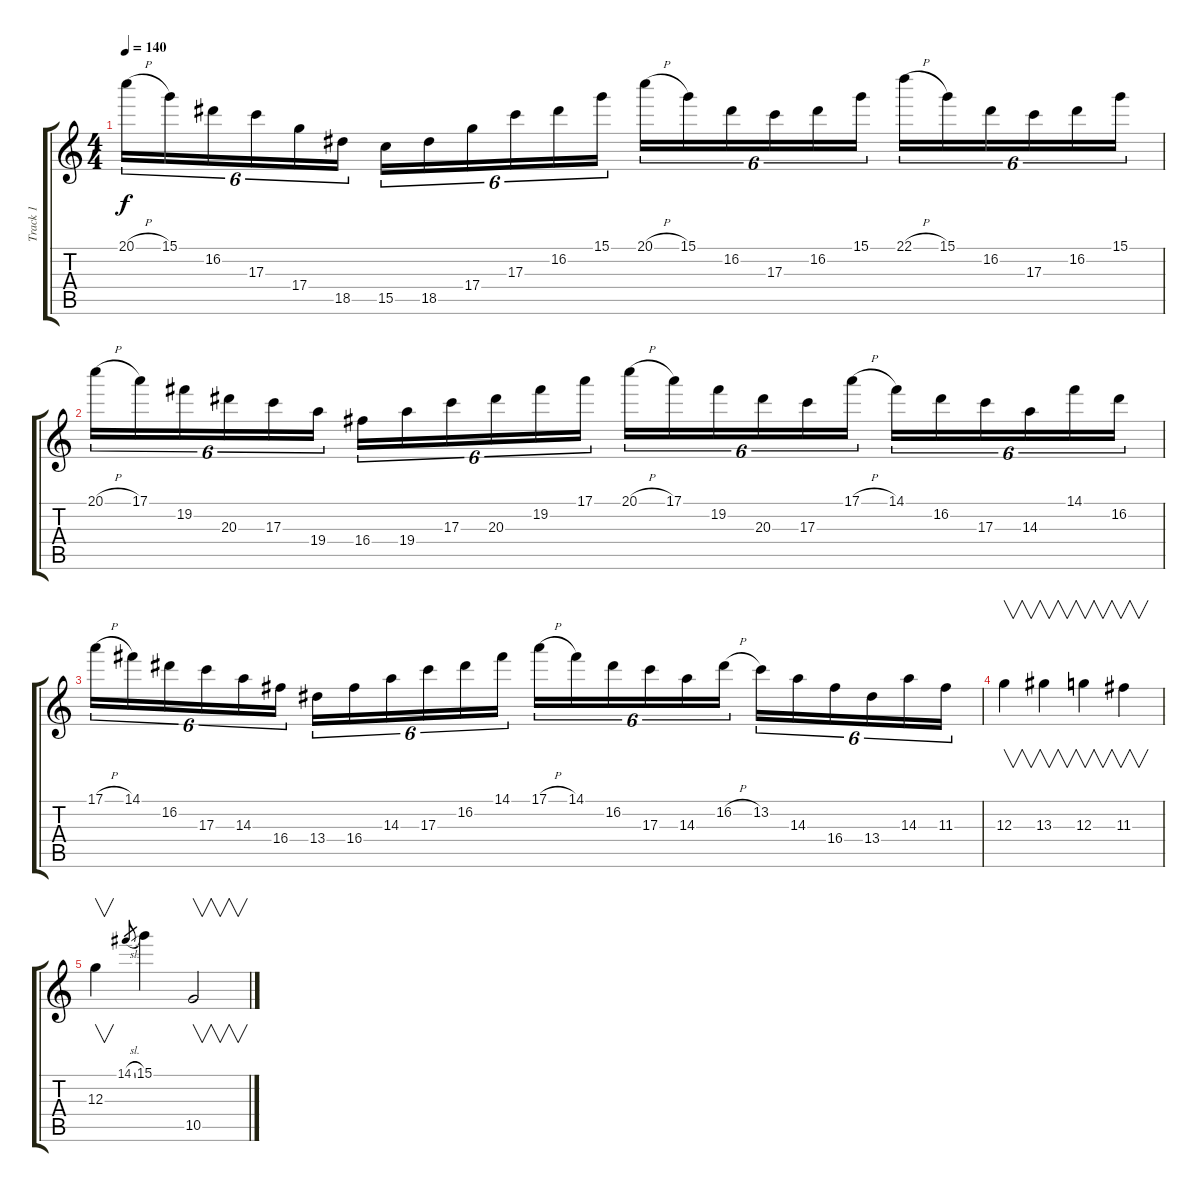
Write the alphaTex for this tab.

\track ("Track 1" "Track 1") {instrument distortionguitar}
\staff {score tabs}
\tuning (E4 B3 G3 D3 A2 E2) {hide}
\ts (4 4)
\tempo 140
\clef g2
\ks c
20.1{h}.16{tu (6 4) dy f} 15.1.16{tu (6 4)} 16.2.16{tu (6 4)} 17.3.16{tu (6 4)} 17.4.16{tu (6 4)} 18.5.16{tu (6 4)} 15.5.16{tu (6 4)} 18.5.16{tu (6 4)} 17.4.16{tu (6 4)} 17.3.16{tu (6 4)} 16.2.16{tu (6 4)} 15.1.16{tu (6 4)} 20.1{h}.16{tu (6 4)} 15.1.16{tu (6 4)} 16.2.16{tu (6 4)} 17.3.16{tu (6 4)} 16.2.16{tu (6 4)} 15.1.16{tu (6 4)} 22.1{h}.16{tu (6 4)} 15.1.16{tu (6 4)} 16.2.16{tu (6 4)} 17.3.16{tu (6 4)} 16.2.16{tu (6 4)} 15.1.16{tu (6 4)} |
20.1{h}.16{tu (6 4)} 17.1.16{tu (6 4)} 19.2.16{tu (6 4)} 20.3.16{tu (6 4)} 17.3.16{tu (6 4)} 19.4.16{tu (6 4)} 16.4.16{tu (6 4)} 19.4.16{tu (6 4)} 17.3.16{tu (6 4)} 20.3.16{tu (6 4)} 19.2.16{tu (6 4)} 17.1.16{tu (6 4)} 20.1{h}.16{tu (6 4)} 17.1.16{tu (6 4)} 19.2.16{tu (6 4)} 20.3.16{tu (6 4)} 17.3.16{tu (6 4)} 17.1{h}.16{tu (6 4)} 14.1.16{tu (6 4)} 16.2.16{tu (6 4)} 17.3.16{tu (6 4)} 14.3.16{tu (6 4)} 14.1.16{tu (6 4)} 16.2.16{tu (6 4)} |
17.1{h}.16{tu (6 4)} 14.1.16{tu (6 4)} 16.2.16{tu (6 4)} 17.3.16{tu (6 4)} 14.3.16{tu (6 4)} 16.4.16{tu (6 4)} 13.4.16{tu (6 4)} 16.4.16{tu (6 4)} 14.3.16{tu (6 4)} 17.3.16{tu (6 4)} 16.2.16{tu (6 4)} 14.1.16{tu (6 4)} 17.1{h}.16{tu (6 4)} 14.1.16{tu (6 4)} 16.2.16{tu (6 4)} 17.3.16{tu (6 4)} 14.3.16{tu (6 4)} 16.2{h}.16{tu (6 4)} 13.2.16{tu (6 4)} 14.3.16{tu (6 4)} 16.4.16{tu (6 4)} 13.4.16{tu (6 4)} 14.3.16{tu (6 4)} 11.3.16{tu (6 4)} |
12.3.4{v} 13.3.4{v} 12.3.4{v} 11.3.4{v} |
12.3.4{v} 14.1{sl}.8{gr} 15.1.4 10.5.2{v}
